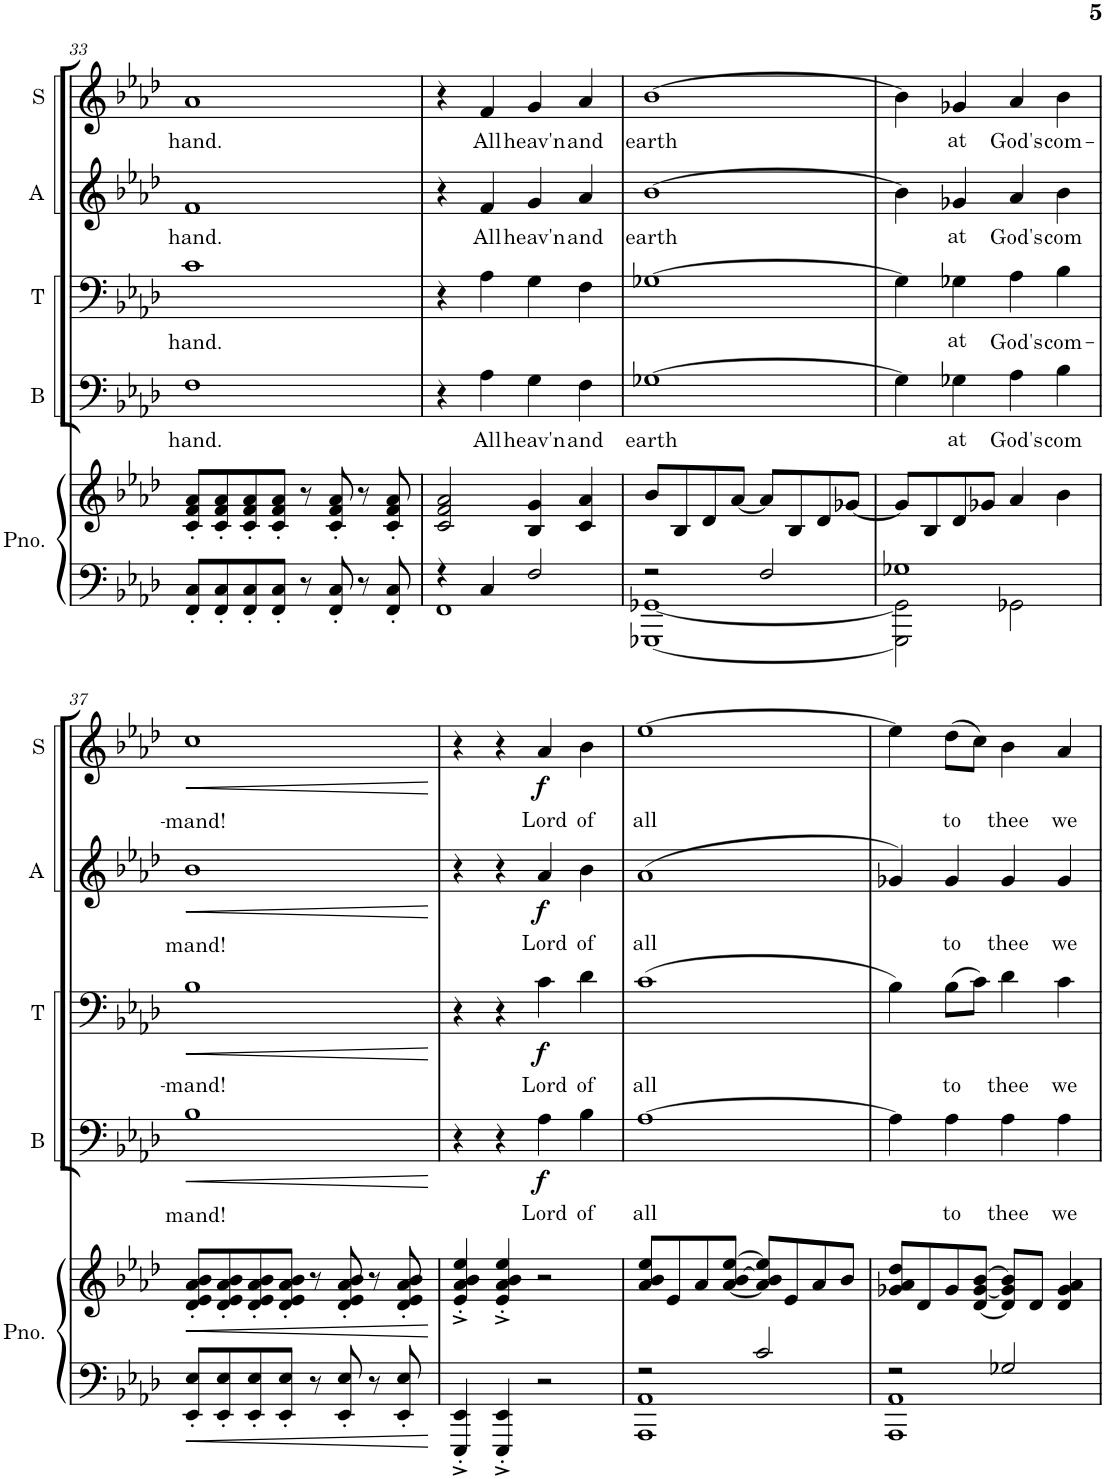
**kern	**kern	**dynam	**kern	**text	**dynam	**kern	**text	**dynam	**kern	**text	**dynam	**kern	**text	**dynam
*part5	*part5	*part5	*part4	*part4	*part4	*part3	*part3	*part3	*part2	*part2	*part2	*part1	*part1	*part1
*staff6	*staff5	*staff5/6	*staff4	*staff4	*staff4	*staff3	*staff3	*staff3	*staff2	*staff2	*staff2	*staff1	*staff1	*staff1
*I"Piano	*	*	*I"Bass	*	*	*I"Tenor	*	*	*I"Alto	*	*	*I"Soprano	*	*
*I'Pno.	*	*	*I'B	*	*	*I'T	*	*	*I'A	*	*	*I'S	*	*
!!LO:PB:g=z
*clefF4	*clefG2	*	*clefF4	*	*	*clefF4	*	*	*clefG2	*	*	*clefG2	*	*
*k[b-e-a-d-]	*k[b-e-a-d-]	*	*k[b-e-a-d-]	*	*	*k[b-e-a-d-]	*	*	*k[b-e-a-d-]	*	*	*k[b-e-a-d-]	*	*
*M4/4	*M4/4	*	*M4/4	*	*	*M4/4	*	*	*M4/4	*	*	*M4/4	*	*
=33	=33	=33	=33	=33	=33	=33	=33	=33	=33	=33	=33	=33	=33	=33
!	!	!	!	!LO:LY:b	!	!	!LO:LY:b	!	!	!LO:LY:b	!	!	!LO:LY:b	!
8FF/' 8C/'L	8c/' 8f/' 8a-/'L	.	1F	hand.	.	1c	hand.	.	1f	hand.	.	1a-	hand.	.
8FF/' 8C/'	8c/' 8f/' 8a-/'	.	.	.	.	.	.	.	.	.	.	.	.	.
8FF/' 8C/'	8c/' 8f/' 8a-/'	.	.	.	.	.	.	.	.	.	.	.	.	.
8FF/' 8C/'J	8c/' 8f/' 8a-/'J	.	.	.	.	.	.	.	.	.	.	.	.	.
8r	8r	.	.	.	.	.	.	.	.	.	.	.	.	.
8FF/' 8C/'	8c/' 8f/' 8a-/'	.	.	.	.	.	.	.	.	.	.	.	.	.
8r	8r	.	.	.	.	.	.	.	.	.	.	.	.	.
8FF/' 8C/'	8c/' 8f/' 8a-/'	.	.	.	.	.	.	.	.	.	.	.	.	.
=34	=34	=34	=34	=34	=34	=34	=34	=34	=34	=34	=34	=34	=34	=34
*^	*	*	*	*	*	*	*	*	*	*	*	*	*	*
4r	1FF	2c/ 2f/ 2a-/	.	4r	.	.	4r	.	.	4r	.	.	4r	.	.
!	!	!	!	!	!LO:LY:b	!	!	!	!	!	!LO:LY:b	!	!	!LO:LY:b	!
4C/	.	.	.	4A-\	All	.	4A-\	.	.	4f/	All	.	4f/	All	.
!	!	!	!	!	!LO:LY:b	!	!	!	!	!	!LO:LY:b	!	!	!LO:LY:b	!
2F/	.	4B-/ 4g/	.	4G\	heav'n	.	4G\	.	.	4g/	heav'n	.	4g/	heav'n	.
!	!	!	!	!	!LO:LY:b	!	!	!	!	!	!LO:LY:b	!	!	!LO:LY:b	!
.	.	4c/ 4a-/	.	4F\	and	.	4F\	.	.	4a-/	and	.	4a-/	and	.
=35	=35	=35	=35	=35	=35	=35	=35	=35	=35	=35	=35	=35	=35	=35	=35
!	!	!	!	!	!LO:LY:b	!	!	!	!	!	!LO:LY:b	!	!	!LO:LY:b	!
2r	[1GGG-X [<1GG-X	8b-/L	.	[1G-X	earth	.	[1G-X	.	.	[1b-	earth	.	[1b-	earth	.
.	.	8B-/	.	.	.	.	.	.	.	.	.	.	.	.	.
.	.	8d-/	.	.	.	.	.	.	.	.	.	.	.	.	.
.	.	[8a-/J	.	.	.	.	.	.	.	.	.	.	.	.	.
2F/	.	8a-/L]	.	.	.	.	.	.	.	.	.	.	.	.	.
.	.	8B-/	.	.	.	.	.	.	.	.	.	.	.	.	.
.	.	8d-/	.	.	.	.	.	.	.	.	.	.	.	.	.
.	.	[8g-X/J	.	.	.	.	.	.	.	.	.	.	.	.	.
=36	=36	=36	=36	=36	=36	=36	=36	=36	=36	=36	=36	=36	=36	=36	=36
1G-X	2GGG-\] 2GG-\]	8g-/L]	.	4G-\]	.	.	4G-\]	.	.	4b-\]	.	.	4b-\]	.	.
.	.	8B-/	.	.	.	.	.	.	.	.	.	.	.	.	.
!	!	!	!	!	!LO:LY:b	!	!	!LO:LY:b	!	!	!LO:LY:b	!	!	!LO:LY:b	!
.	.	8d-/	.	4G-X\	at	.	4G-X\	at	.	4g-X/	at	.	4g-X/	at	.
.	.	8g-X/J	.	.	.	.	.	.	.	.	.	.	.	.	.
!	!	!	!	!	!LO:LY:b	!	!	!LO:LY:b	!	!	!LO:LY:b	!	!	!LO:LY:b	!
.	2GG-X\	4a-/	.	4A-\	God's	.	4A-\	God's	.	4a-/	God's	.	4a-/	God's	.
!	!	!	!	!	!LO:LY:b	!	!	!LO:LY:b	!	!	!LO:LY:b	!	!	!LO:LY:b	!
.	.	4b-\	.	4B-\	com	.	4B-\	com-	.	4b-\	com	.	4b-\	com-	.
*v	*v	*	*	*	*	*	*	*	*	*	*	*	*	*	*
!!LO:LB:g=z
=37	=37	=37	=37	=37	=37	=37	=37	=37	=37	=37	=37	=37	=37	=37
!	!	!LO:HP:b	!	!LO:LY:b	!LO:HP:b	!	!LO:LY:b	!LO:HP:b	!	!LO:LY:b	!LO:HP:b	!	!LO:LY:b	!LO:HP:b
8EE-/' 8E-/'L	8d-/' 8e-/' 8a-/' 8b-/'L	<	1B-	-mand!	<	1B-	-mand!	<	1b-	-mand!	<	1cc	-mand!	<
8EE-/' 8E-/'	8d-/' 8e-/' 8a-/' 8b-/'	.	.	.	.	.	.	.	.	.	.	.	.	.
8EE-/' 8E-/'	8d-/' 8e-/' 8a-/' 8b-/'	.	.	.	.	.	.	.	.	.	.	.	.	.
8EE-/' 8E-/'J	8d-/' 8e-/' 8a-/' 8b-/'J	.	.	.	.	.	.	.	.	.	.	.	.	.
8r	8r	.	.	.	.	.	.	.	.	.	.	.	.	.
8EE-/' 8E-/'	8d-/' 8e-/' 8a-/' 8b-/'	.	.	.	.	.	.	.	.	.	.	.	.	.
8r	8r	.	.	.	.	.	.	.	.	.	.	.	.	.
8EE-/' 8E-/'	8d-/' 8e-/' 8a-/' 8b-/'	.	.	.	.	.	.	.	.	.	.	.	.	.
.	.	[	.	.	[	.	.	[	.	.	[	.	.	[
=38	=38	=38	=38	=38	=38	=38	=38	=38	=38	=38	=38	=38	=38	=38
4EEE-/'^ 4EE-/'^	4e-/'^ 4a-/'^ 4b-/'^ 4ee-/'^	.	4r	.	.	4r	.	.	4r	.	.	4r	.	.
4EEE-/'^ 4EE-/'^	4e-/'^ 4a-/'^ 4b-/'^ 4ee-/'^	.	4r	.	.	4r	.	.	4r	.	.	4r	.	.
!	!	!	!	!LO:LY:b	!LO:DY:b	!	!LO:LY:b	!LO:DY:b	!	!LO:LY:b	!LO:DY:b	!	!LO:LY:b	!LO:DY:b
2r	2r	.	4A-\	Lord	f	4c\	Lord	f	4a-/	Lord	f	4a-/	Lord	f
!	!	!	!	!LO:LY:b	!	!	!LO:LY:b	!	!	!LO:LY:b	!	!	!LO:LY:b	!
.	.	.	4B-\	of	.	4d-\	of	.	4b-\	of	.	4b-\	of	.
=39	=39	=39	=39	=39	=39	=39	=39	=39	=39	=39	=39	=39	=39	=39
*^	*	*	*	*	*	*	*	*	*	*	*	*	*	*
!	!	!	!	!	!LO:LY:b	!	!	!LO:LY:b	!	!	!LO:LY:b	!	!	!LO:LY:b	!
2r	1AAA- 1AA-	8a-/ 8b-/ 8ee-/L	.	[1A-	all	.	(1c	all	.	(>1a-	all	.	[1ee-	all	.
.	.	8e-/	.	.	.	.	.	.	.	.	.	.	.	.	.
.	.	8a-/	.	.	.	.	.	.	.	.	.	.	.	.	.
.	.	[8a-/ [8b-/ [8ee-/J	.	.	.	.	.	.	.	.	.	.	.	.	.
2c/	.	8a-/] 8b-/] 8ee-/]L	.	.	.	.	.	.	.	.	.	.	.	.	.
.	.	8e-/	.	.	.	.	.	.	.	.	.	.	.	.	.
.	.	8a-/	.	.	.	.	.	.	.	.	.	.	.	.	.
.	.	8b-/J	.	.	.	.	.	.	.	.	.	.	.	.	.
=40	=40	=40	=40	=40	=40	=40	=40	=40	=40	=40	=40	=40	=40	=40	=40
2r	1AAA- 1AA-	8g-X/ 8a-/ 8dd-/L	.	4A-\]	.	.	4B-\)	.	.	4g-X/)	.	.	4ee-\]	.	.
.	.	8d-/	.	.	.	.	.	.	.	.	.	.	.	.	.
!	!	!	!	!	!LO:LY:b	!	!	!LO:LY:b	!	!	!LO:LY:b	!	!	!LO:LY:b	!
.	.	8g-/	.	4A-\	to	.	(8B-\L	to	.	4g-/	to	.	(8dd-\L	to	.
.	.	[8d-/ [8g-/ [8b-/J	.	.	.	.	8c\J)	.	.	.	.	.	8cc\J)	.	.
!	!	!	!	!	!LO:LY:b	!	!	!LO:LY:b	!	!	!LO:LY:b	!	!	!LO:LY:b	!
2G-X/	.	8d-/] 8g-/] 8b-/]L	.	4A-\	thee	.	4d-\	thee	.	4g-/	thee	.	4b-\	thee	.
.	.	8d-/J	.	.	.	.	.	.	.	.	.	.	.	.	.
!	!	!	!	!	!LO:LY:b	!	!	!LO:LY:b	!	!	!LO:LY:b	!	!	!LO:LY:b	!
.	.	4d-/ 4g-/ 4a-/	.	4A-\	we	.	4c\	we	.	4g-/	we	.	4a-/	we	.
*v	*v	*	*	*	*	*	*	*	*	*	*	*	*	*	*
=	=	=	=	=	=	=	=	=	=	=	=	=	=	=
*-	*-	*-	*-	*-	*-	*-	*-	*-	*-	*-	*-	*-	*-	*-
